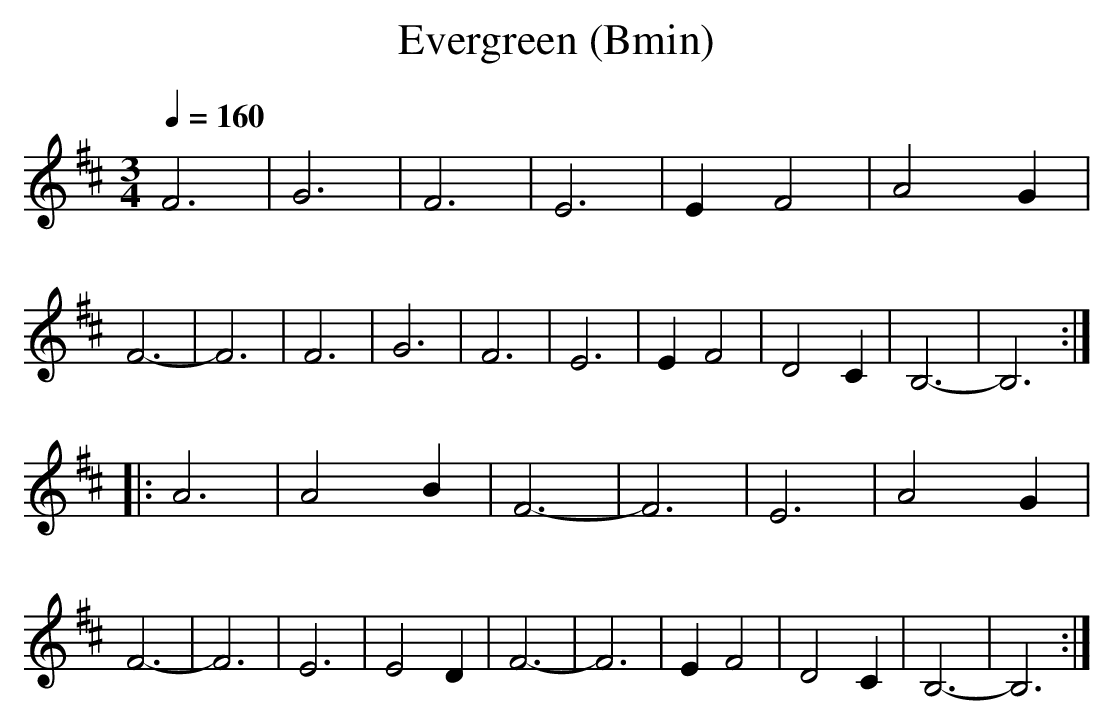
X:1
T:Evergreen (Bmin)
Q:1/4=160
M:3/4
L:1/8
K:Bmin
F6|G6|F6|E6|E2F4|A4G2|F6-|F6|F6|G6|F6|E6|E2F4|D4C2|B,6-|B,6:|
|:A6|A4B2|F6-|F6|E6|A4G2|F6-|F6|E6|E4D2|F6-|F6|E2F4|D4C2|B,6-|B,6:|
